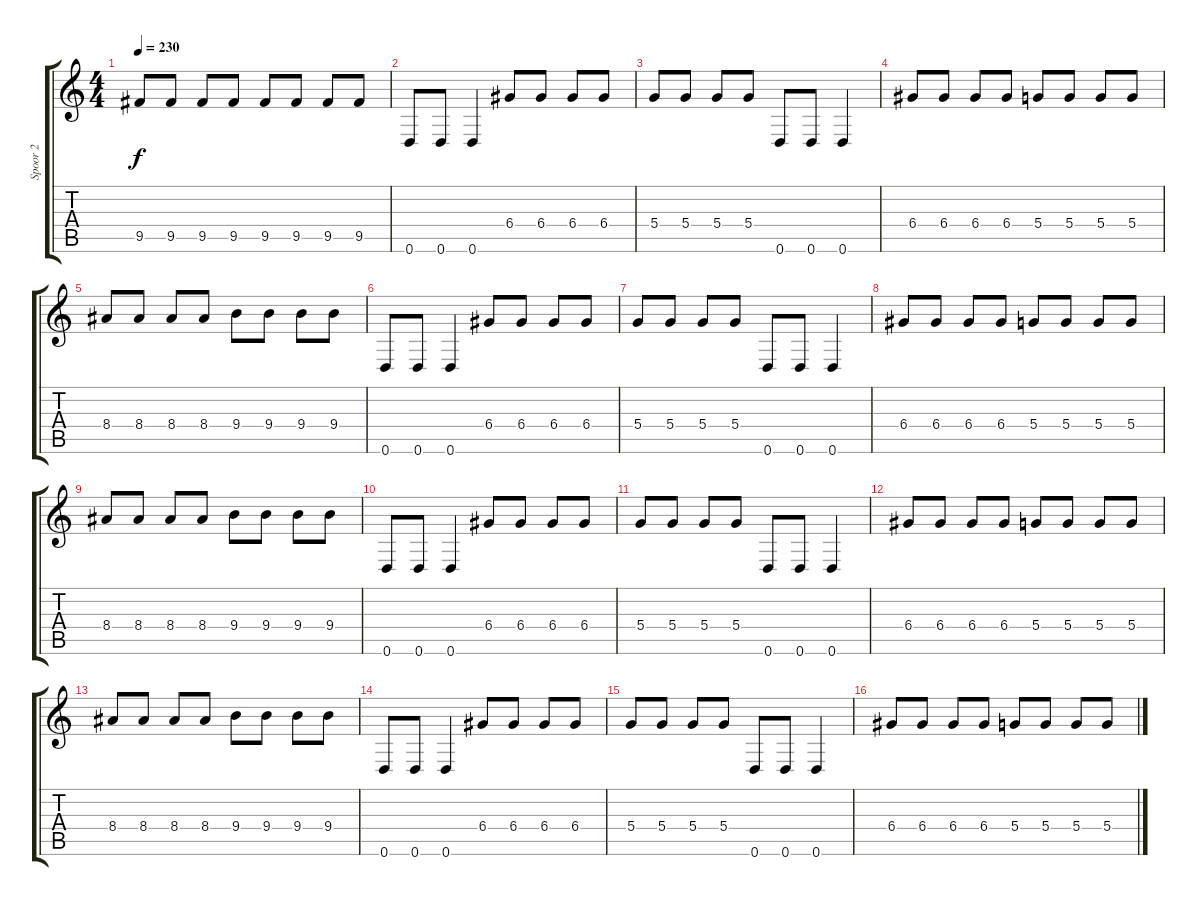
\track ("Spoor 2" "Spoor 2") {instrument distortionguitar}
\staff {score tabs}
\tuning (E4 B3 G3 D3 A2 D2) {hide}
\ts (4 4)
\tempo 230
\clef g2
\ks c
9.5.8{dy f} 9.5.8 9.5.8 9.5.8 9.5.8 9.5.8 9.5.8 9.5.8 |
0.6.8 0.6.8 0.6.4 6.4.8 6.4.8 6.4.8 6.4.8 |
5.4.8 5.4.8 5.4.8 5.4.8 0.6.8 0.6.8 0.6.4 |
6.4.8 6.4.8 6.4.8 6.4.8 5.4.8 5.4.8 5.4.8 5.4.8 |
8.4.8 8.4.8 8.4.8 8.4.8 9.4.8 9.4.8 9.4.8 9.4.8 |
0.6.8 0.6.8 0.6.4 6.4.8 6.4.8 6.4.8 6.4.8 |
5.4.8 5.4.8 5.4.8 5.4.8 0.6.8 0.6.8 0.6.4 |
6.4.8 6.4.8 6.4.8 6.4.8 5.4.8 5.4.8 5.4.8 5.4.8 |
8.4.8 8.4.8 8.4.8 8.4.8 9.4.8 9.4.8 9.4.8 9.4.8 |
0.6.8 0.6.8 0.6.4 6.4.8 6.4.8 6.4.8 6.4.8 |
5.4.8 5.4.8 5.4.8 5.4.8 0.6.8 0.6.8 0.6.4 |
6.4.8 6.4.8 6.4.8 6.4.8 5.4.8 5.4.8 5.4.8 5.4.8 |
8.4.8 8.4.8 8.4.8 8.4.8 9.4.8 9.4.8 9.4.8 9.4.8 |
0.6.8 0.6.8 0.6.4 6.4.8 6.4.8 6.4.8 6.4.8 |
5.4.8 5.4.8 5.4.8 5.4.8 0.6.8 0.6.8 0.6.4 |
6.4.8 6.4.8 6.4.8 6.4.8 5.4.8 5.4.8 5.4.8 5.4.8
